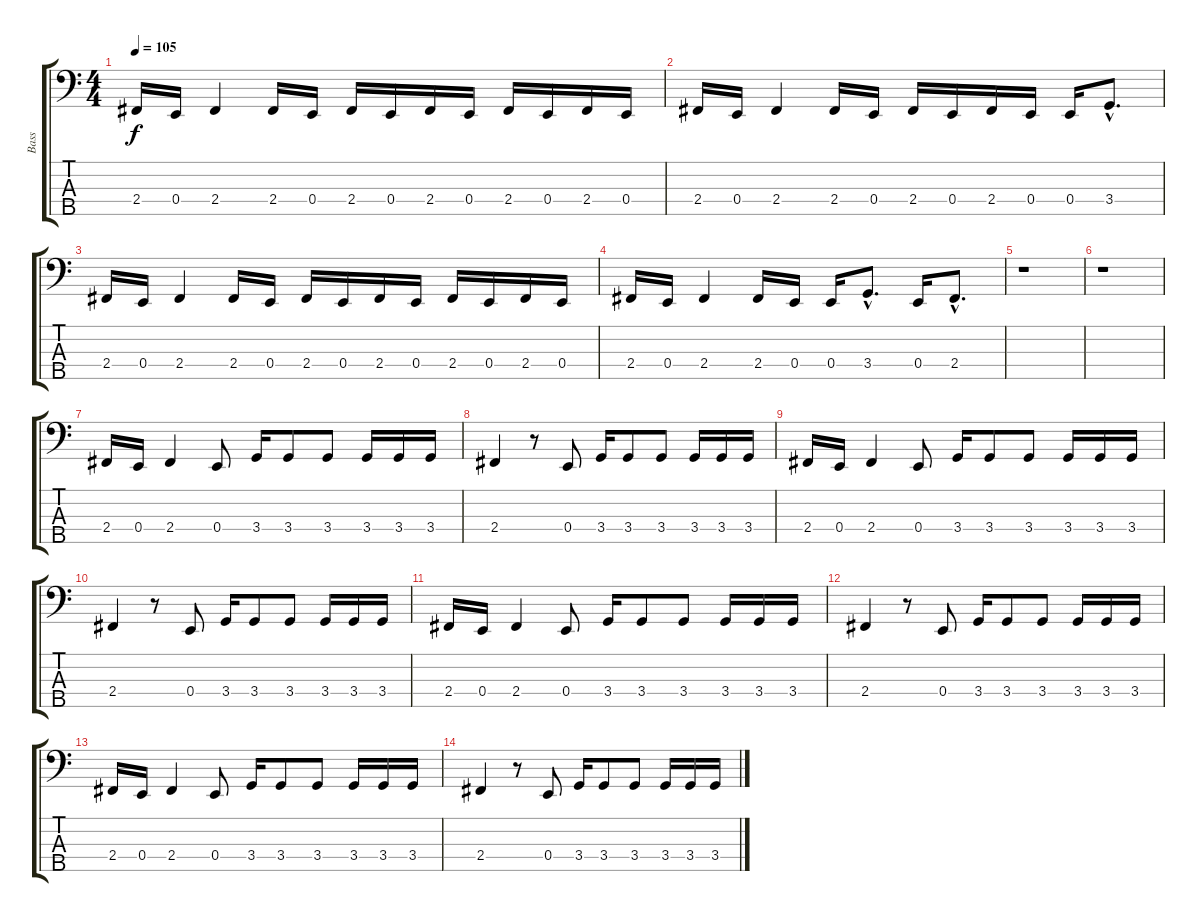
\track ("Bass" "Bass") {instrument electricbasspick}
\staff {score tabs}
\tuning (G2 D2 A1 E1 B0) {hide}
\ts (4 4)
\tempo 105
\clef f4
\ks c
2.4.16{dy f volume 10 instrument electricbasspick} 0.4.16 2.4.4 2.4.16 0.4.16 2.4.16 0.4.16 2.4.16 0.4.16 2.4.16 0.4.16 2.4.16 0.4.16 |
2.4.16 0.4.16 2.4.4 2.4.16 0.4.16 2.4.16 0.4.16 2.4.16 0.4.16 0.4.16 3.4{hac}.8{d instrument slapbass1} |
2.4.16{volume 10 instrument electricbasspick} 0.4.16 2.4.4 2.4.16 0.4.16 2.4.16 0.4.16 2.4.16 0.4.16 2.4.16 0.4.16 2.4.16 0.4.16 |
2.4.16 0.4.16 2.4.4 2.4.16 0.4.16 0.4.16 3.4{hac}.8{d instrument slapbass1} 0.4.16{volume 12 instrument electricbasspick} 2.4{hac}.8{d instrument slapbass1} |
r.1 |
r.1 |
2.4.16{instrument electricbasspick} 0.4.16 2.4.4 0.4.8 3.4.16 3.4.8 3.4.8 3.4.16 3.4.16 3.4.16 |
2.4.4 r.8 0.4.8 3.4.16 3.4.8 3.4.8 3.4.16 3.4.16 3.4.16 |
2.4.16 0.4.16 2.4.4 0.4.8 3.4.16 3.4.8 3.4.8 3.4.16 3.4.16 3.4.16 |
2.4.4 r.8 0.4.8 3.4.16 3.4.8 3.4.8 3.4.16 3.4.16 3.4.16 |
2.4.16{volume 12 instrument electricbasspick} 0.4.16 2.4.4 0.4.8 3.4.16 3.4.8 3.4.8 3.4.16 3.4.16 3.4.16 |
2.4.4{volume 8} r.8 0.4.8 3.4.16 3.4.8 3.4.8 3.4.16 3.4.16 3.4.16 |
2.4.16{volume 4} 0.4.16 2.4.4 0.4.8 3.4.16 3.4.8 3.4.8 3.4.16 3.4.16 3.4.16 |
2.4.4{volume 0} r.8 0.4.8 3.4.16 3.4.8 3.4.8 3.4.16 3.4.16 3.4.16
